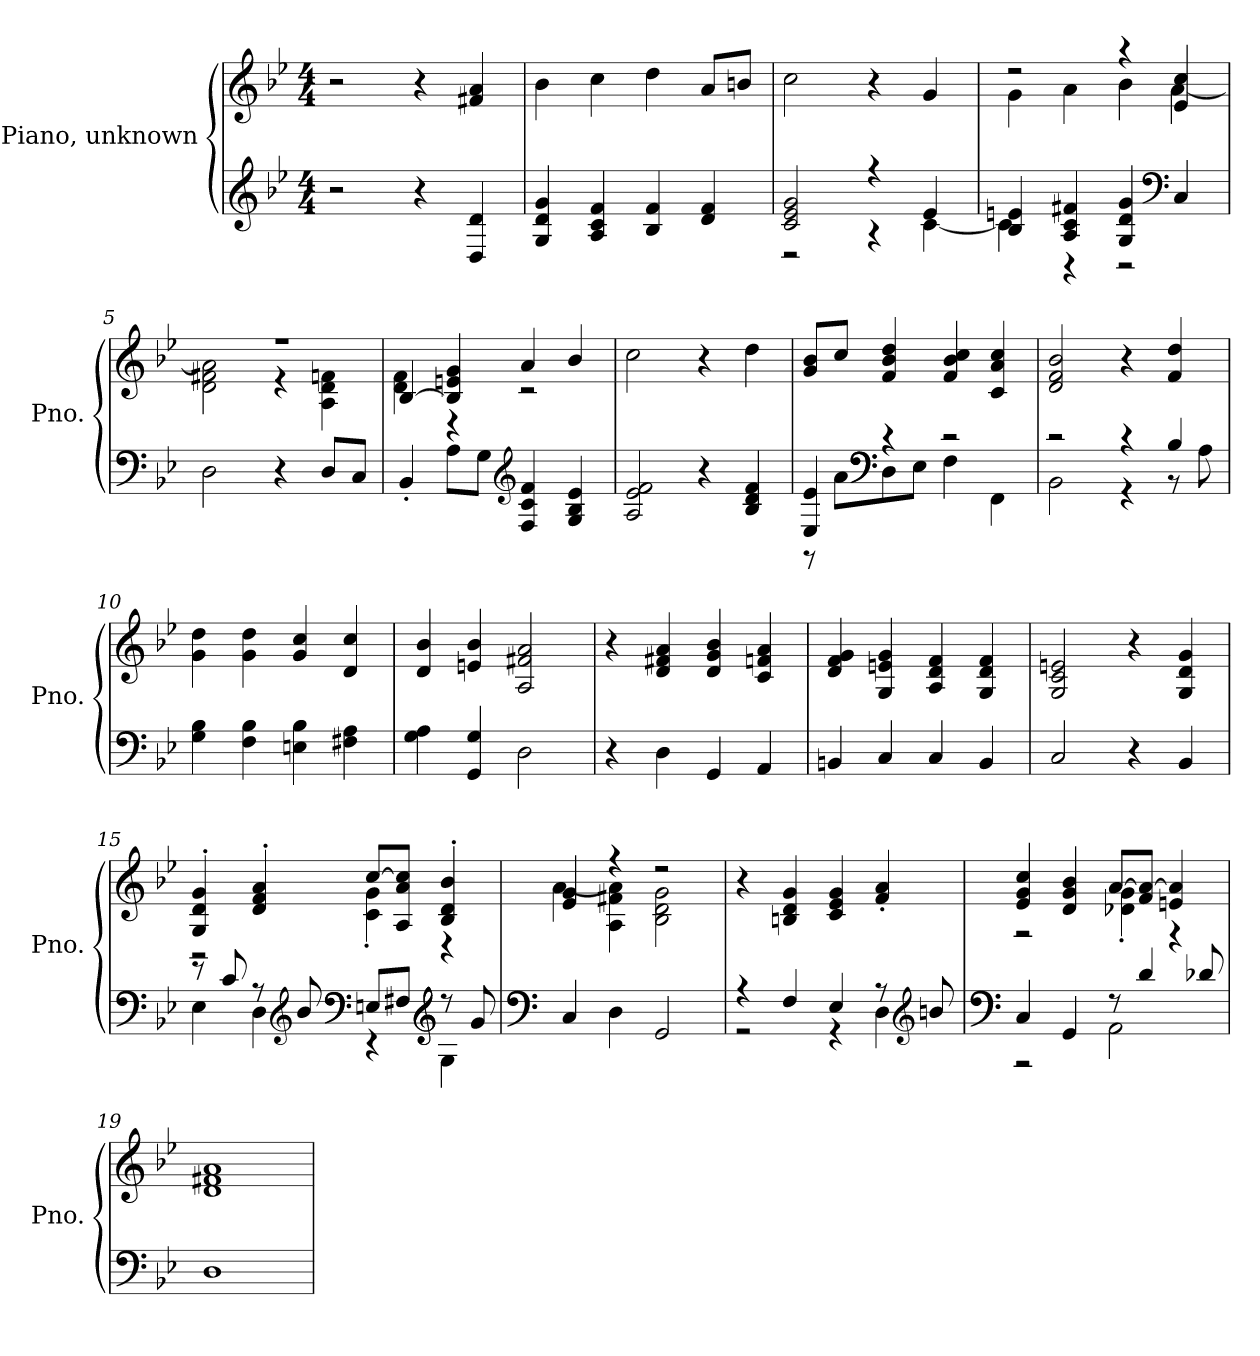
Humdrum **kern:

**kern	**kern
*part1	*part1
*staff2	*staff1
*I"Piano, unknown	*
*I'Pno.	*
*clefG2	*clefG2
*k[b-e-]	*k[b-e-]
*M4/4	*M4/4
*MM120	*MM120
=1	=1
2r	2r
4r	4r
4D/ 4d/	4f#X/ 4a/
=2	=2
4G/ 4d/ 4g/	4b-\
4A/ 4c/ 4f/	4cc\
4B-/ 4f/	4dd\
4d/ 4f/	8a/L
.	8bn/J
=3	=3
*^	*
2c/ 2e-/ 2g/	2r	2cc\
4r	4r	4r
4e-/	[4c\	4g/
=4	=4	=4
*	*	*^
4B-/ 4en/	4c\]	2r	4g\
4A/ 4c/ 4f#X/	4r	.	4a\
4G/ 4d/ 4g/	2r	4r	4b-\
*clefF4	*	*	*
4C/	.	4e-/ 4cc/	[4a\
*v	*v	*	*
=5	=5	=5
2D\	1r	2d\ 2f#X\ 2a\]
4r	.	4r
8D/L	.	4A\ 4d\ 4fn\
8C/J	.	.
=6	=6	=6
4BB-'/	[4B-/	4d\ 4f\
8A\L	4B-/] 4en/ 4g/	4r
8G\J	.	.
*clefG2	*	*
4F/ 4c/ 4f/	4a/	2r
4G/ 4B-/ 4e-/	4b-/	.
*	*v	*v
!!LO:LB:g=z
=7	=7
2A/ 2e-/ 2f/	2cc\
4r	4r
4B-/ 4d/ 4f/	4dd\
=8	=8
*^	*
4E-/ 4e-/	8r	8g/ 8b-/L
.	8a\L	8cc/J
*clefF4	*	*
4r	8D\	4f/ 4b-/ 4dd/
.	8E-\J	.
2r	4F\	4f/ 4b-/ 4cc/
.	4FF\	4c/ 4a/ 4cc/
=9	=9	=9
2r	2BB-\	2d/ 2f/ 2b-/
4r	4r	4r
4B-/	8r	4f/ 4dd/
.	8A\	.
*v	*v	*
=10	=10
4G\ 4B-\	4g\ 4dd\
4F\ 4B-\	4g\ 4dd\
4En\ 4B-\	4g/ 4cc/
4F#X\ 4A\	4d/ 4cc/
=11	=11
4G\ 4A\	4d/ 4b-/
4GG/ 4G/	4en/ 4b-/
2D\	2A/ 2f#X/ 2a/
=12	=12
4r	4r
4D\	4d/ 4f#X/ 4a/
4GG/	4d/ 4g/ 4b-/
4AA/	4c/ 4fn/ 4a/
=13	=13
4BBn/	4d/ 4f/ 4g/
4C/	4G/ 4en/ 4g/
4C/	4A/ 4d/ 4f/
4BB/	4G/ 4d/ 4f/
!!LO:LB:g=z
=14	=14
2C/	2G/ 2c/ 2en/
4r	4r
4BB-/	4G/ 4d/ 4g/
=15	=15
*^	*^
8r	4E-\	4G/' 4d/' 4g/'	2r
8c/	.	.	.
8r	4D\	4d/' 4f/' 4a/'	.
*clefG2	*	*	*
8b-/	.	.	.
*clefF4	*	*	*
8En/L	4r	[8cc/L	4c\' 4g\'
8F#X/J	.	8A/ 8a/ 8cc/]J	.
*clefG2	*	*	*
8r	4G\	4B-/' 4d/' 4b-/'	4r
8g/	.	.	.
*v	*v	*	*
=16	=16	=16
*clefF4	*	*
4C/	4e-/ 4g/	[4a\
4D\	4r	4A\ 4f#X\ 4a\]
2GG/	2r	2B-\ 2d\ 2g\
*	*v	*v
=17	=17
*^	*
4r	2r	4r
4F/	.	4Bn/ 4d/ 4g/
4E-/	4r	4c/ 4e-/ 4g/
8r	4D\	4f/' 4a/'
*clefG2	*	*
8bn/	.	.
!!LO:LB:g=z
=18	=18	=18
*clefF4	*	*
*	*	*^
4C/	2r	4e-/ 4g/ 4cc/	2r
4GG/	.	4d/ 4g/ 4b-/	.
8r	2AA\	[8a/L	4d-X\' 4g\'
4d/	.	8f/ 8a/_J	.
.	.	4en/ 4a/]	4r
8d-X/	.	.	.
*v	*v	*	*
*	*v	*v
=19	=19
1D	1d 1f#X 1a
=	=
*-	*-
